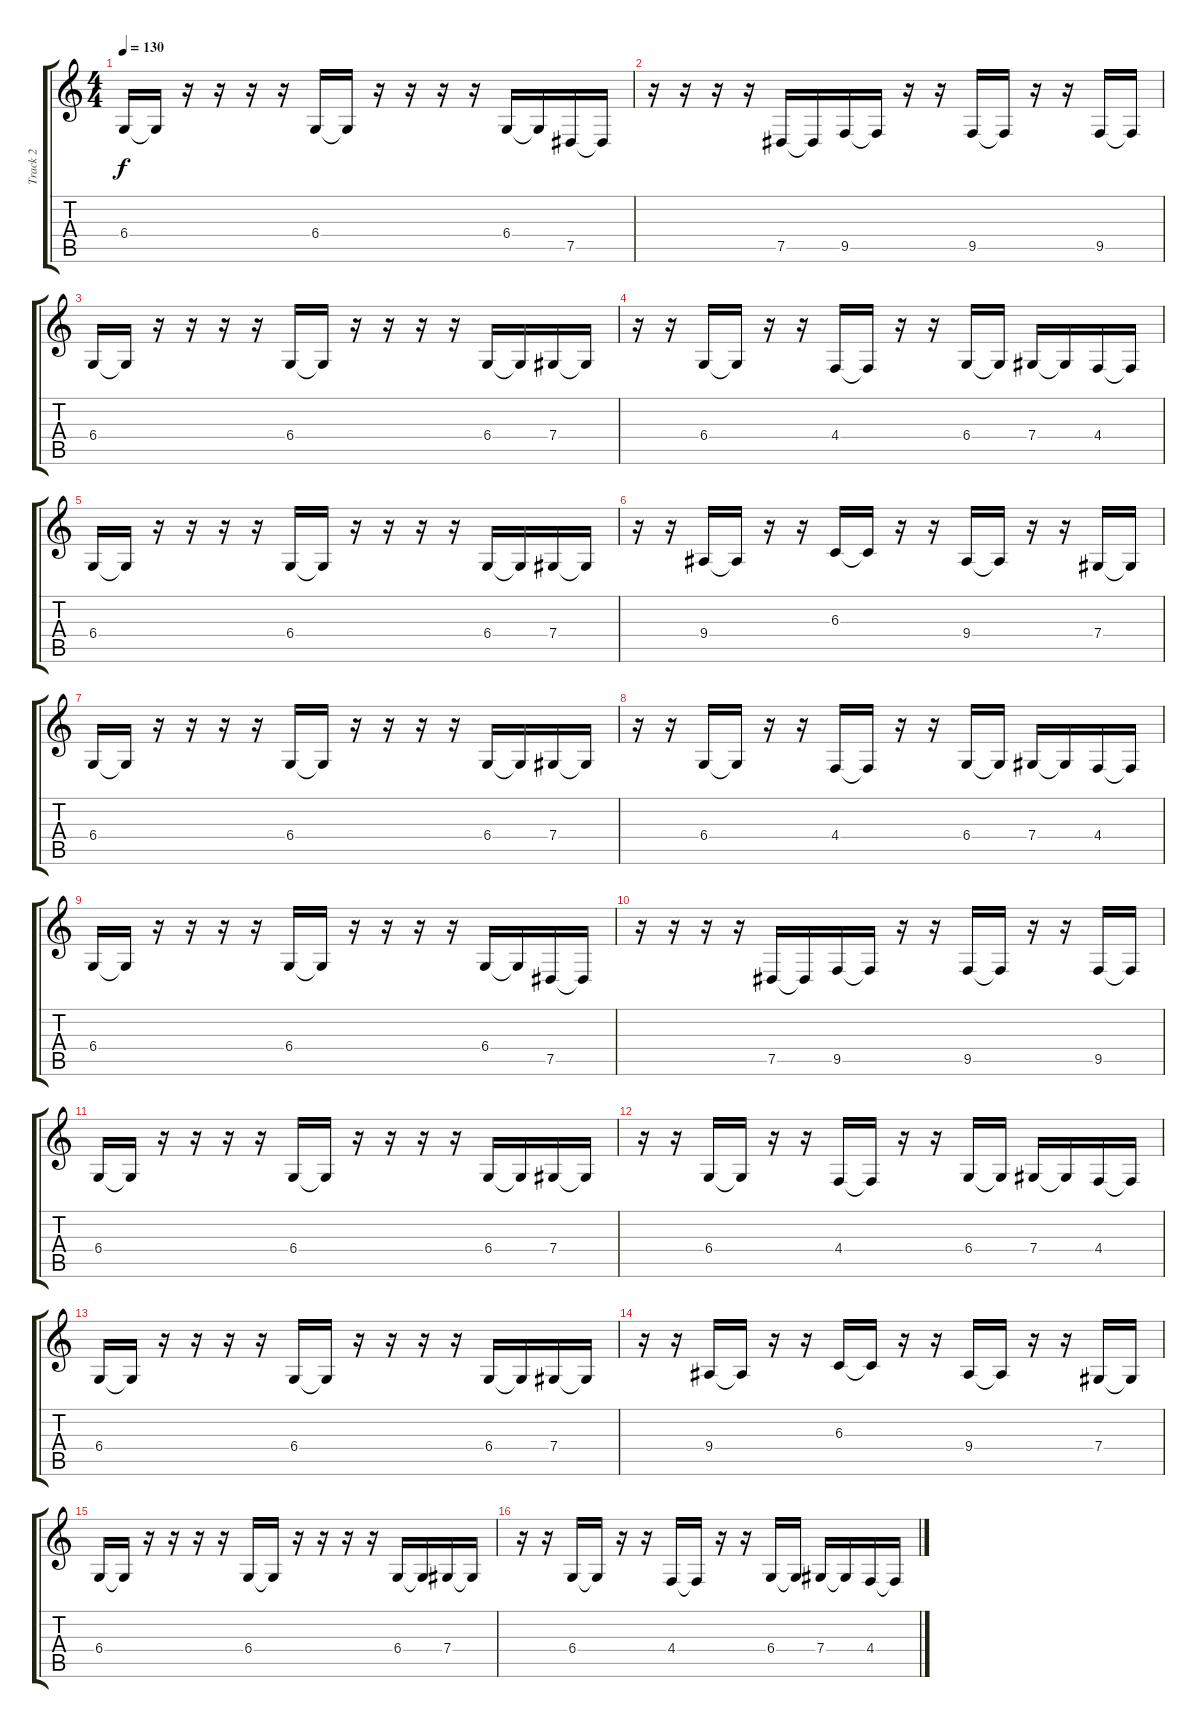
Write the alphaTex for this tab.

\track ("Track 2" "Track 2") {instrument lead5charang}
\staff {score tabs}
\tuning (Eb4 Bb3 Gb3 Db3 Ab2 Eb2) {hide}
\ts (4 4)
\tempo 130
\clef g2
\ks c
6.4.16{dy f} 6.4{t}.16 r.16 r.16 r.16 r.16 6.4.16 6.4{t}.16 r.16 r.16 r.16 r.16 6.4.16 6.4{t}.16 7.5.16 7.5{t}.16 |
r.16 r.16 r.16 r.16 7.5.16 7.5{t}.16 9.5.16 9.5{t}.16 r.16 r.16 9.5.16 9.5{t}.16 r.16 r.16 9.5.16 9.5{t}.16 |
6.4.16 6.4{t}.16 r.16 r.16 r.16 r.16 6.4.16 6.4{t}.16 r.16 r.16 r.16 r.16 6.4.16 6.4{t}.16 7.4.16 7.4{t}.16 |
r.16 r.16 6.4.16 6.4{t}.16 r.16 r.16 4.4.16 4.4{t}.16 r.16 r.16 6.4.16 6.4{t}.16 7.4.16 7.4{t}.16 4.4.16 4.4{t}.16 |
6.4.16 6.4{t}.16 r.16 r.16 r.16 r.16 6.4.16 6.4{t}.16 r.16 r.16 r.16 r.16 6.4.16 6.4{t}.16 7.4.16 7.4{t}.16 |
r.16 r.16 9.4.16 9.4{t}.16 r.16 r.16 6.3.16 6.3{t}.16 r.16 r.16 9.4.16 9.4{t}.16 r.16 r.16 7.4.16 7.4{t}.16 |
6.4.16 6.4{t}.16 r.16 r.16 r.16 r.16 6.4.16 6.4{t}.16 r.16 r.16 r.16 r.16 6.4.16 6.4{t}.16 7.4.16 7.4{t}.16 |
r.16 r.16 6.4.16 6.4{t}.16 r.16 r.16 4.4.16 4.4{t}.16 r.16 r.16 6.4.16 6.4{t}.16 7.4.16 7.4{t}.16 4.4.16 4.4{t}.16 |
6.4.16 6.4{t}.16 r.16 r.16 r.16 r.16 6.4.16 6.4{t}.16 r.16 r.16 r.16 r.16 6.4.16 6.4{t}.16 7.5.16 7.5{t}.16 |
r.16 r.16 r.16 r.16 7.5.16 7.5{t}.16 9.5.16 9.5{t}.16 r.16 r.16 9.5.16 9.5{t}.16 r.16 r.16 9.5.16 9.5{t}.16 |
6.4.16 6.4{t}.16 r.16 r.16 r.16 r.16 6.4.16 6.4{t}.16 r.16 r.16 r.16 r.16 6.4.16 6.4{t}.16 7.4.16 7.4{t}.16 |
r.16 r.16 6.4.16 6.4{t}.16 r.16 r.16 4.4.16 4.4{t}.16 r.16 r.16 6.4.16 6.4{t}.16 7.4.16 7.4{t}.16 4.4.16 4.4{t}.16 |
6.4.16 6.4{t}.16 r.16 r.16 r.16 r.16 6.4.16 6.4{t}.16 r.16 r.16 r.16 r.16 6.4.16 6.4{t}.16 7.4.16 7.4{t}.16 |
r.16 r.16 9.4.16 9.4{t}.16 r.16 r.16 6.3.16 6.3{t}.16 r.16 r.16 9.4.16 9.4{t}.16 r.16 r.16 7.4.16 7.4{t}.16 |
6.4.16 6.4{t}.16 r.16 r.16 r.16 r.16 6.4.16 6.4{t}.16 r.16 r.16 r.16 r.16 6.4.16 6.4{t}.16 7.4.16 7.4{t}.16 |
r.16 r.16 6.4.16 6.4{t}.16 r.16 r.16 4.4.16 4.4{t}.16 r.16 r.16 6.4.16 6.4{t}.16 7.4.16 7.4{t}.16 4.4.16 4.4{t}.16
